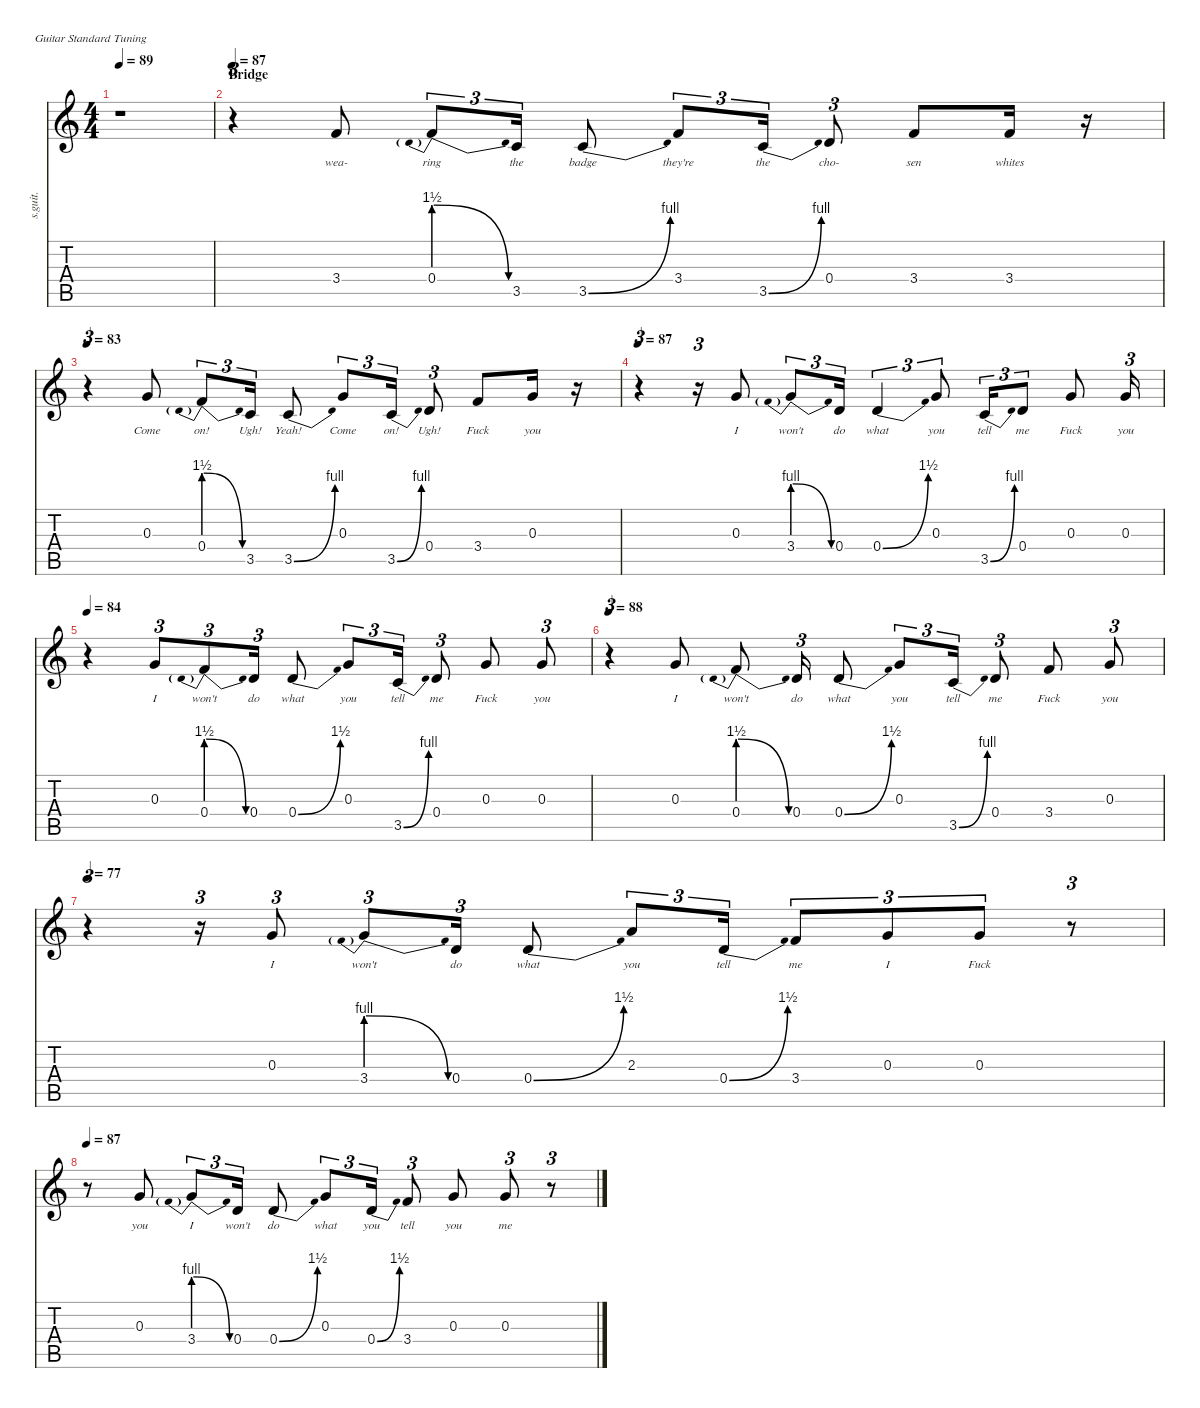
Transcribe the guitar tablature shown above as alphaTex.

\defaultSystemsLayout 4
\hideDynamics
\bracketExtendMode nobrackets
\track ("Zack de la Rocha - Vocals 1" "s.guit.") {instrument tenorsax}
\staff {score tabs}
\tuning (E4 B3 G3 D3 A2 E2)
\displaytranspose 12
\ts (4 4)
\tempo 89
\clef g2
\ks c
r.1{dy fff} |
\section ("" "Bridge")
\tempo 87
r.4{tu (3 2)} 3.4.8{lyrics (0 "wea-") lyrics (1 "") lyrics (2 "") lyrics (3 "") lyrics (4 "")} 0.4{be (prebendrelease 0 6 15 0)}.8{tu (3 2) lyrics (0 "ring") lyrics (1 "") lyrics (2 "") lyrics (3 "") lyrics (4 "")} 3.5.16{tu (3 2) lyrics (0 "the") lyrics (1 "") lyrics (2 "") lyrics (3 "") lyrics (4 "")} 3.5{be (bend 0 0 15 4)}.8{lyrics (0 "badge") lyrics (1 "") lyrics (2 "") lyrics (3 "") lyrics (4 "")} 3.4.8{tu (3 2) lyrics (0 "they're") lyrics (1 "") lyrics (2 "") lyrics (3 "") lyrics (4 "")} 3.5{be (bend 0 0 30 4)}.16{tu (3 2) lyrics (0 "the") lyrics (1 "") lyrics (2 "") lyrics (3 "") lyrics (4 "")} 0.4.8{tu (3 2) lyrics (0 "cho-") lyrics (1 "") lyrics (2 "") lyrics (3 "") lyrics (4 "")} 3.4.8{lyrics (0 "sen") lyrics (1 "") lyrics (2 "") lyrics (3 "") lyrics (4 "")} 3.4.16{lyrics (0 "whites") lyrics (1 "") lyrics (2 "") lyrics (3 "") lyrics (4 "")} r.16 |
\tempo 83
r.4{tu (3 2)} 0.3.8{lyrics (0 "Come") lyrics (1 "") lyrics (2 "") lyrics (3 "") lyrics (4 "")} 0.4{be (prebendrelease 0 6 15 0)}.8{tu (3 2) lyrics (0 "on!") lyrics (1 "") lyrics (2 "") lyrics (3 "") lyrics (4 "")} 3.5.16{tu (3 2) lyrics (0 "Ugh!") lyrics (1 "") lyrics (2 "") lyrics (3 "") lyrics (4 "")} 3.5{be (bend 0 0 15 4)}.8{lyrics (0 "Yeah!") lyrics (1 "") lyrics (2 "") lyrics (3 "") lyrics (4 "")} 0.3.8{tu (3 2) lyrics (0 "Come") lyrics (1 "") lyrics (2 "") lyrics (3 "") lyrics (4 "")} 3.5{be (bend 0 0 30 4)}.16{tu (3 2) lyrics (0 "on!") lyrics (1 "") lyrics (2 "") lyrics (3 "") lyrics (4 "")} 0.4.8{tu (3 2) lyrics (0 "Ugh!") lyrics (1 "") lyrics (2 "") lyrics (3 "") lyrics (4 "")} 3.4.8{lyrics (0 "Fuck") lyrics (1 "") lyrics (2 "") lyrics (3 "") lyrics (4 "")} 0.3.16{lyrics (0 "you") lyrics (1 "") lyrics (2 "") lyrics (3 "") lyrics (4 "")} r.16 |
\tempo 87
r.4{tu (3 2)} r.16{tu (3 2)} 0.3.8{lyrics (0 "I") lyrics (1 "") lyrics (2 "") lyrics (3 "") lyrics (4 "")} 3.4{be (prebendrelease 0 4 15 0)}.8{tu (3 2) lyrics (0 "won't") lyrics (1 "") lyrics (2 "") lyrics (3 "") lyrics (4 "")} 0.4.16{tu (3 2) lyrics (0 "do") lyrics (1 "") lyrics (2 "") lyrics (3 "") lyrics (4 "")} 0.4{be (bend 0 0 15 6)}.4{tu (3 2) lyrics (0 "what") lyrics (1 "") lyrics (2 "") lyrics (3 "") lyrics (4 "")} 0.3.8{tu (3 2) lyrics (0 "you") lyrics (1 "") lyrics (2 "") lyrics (3 "") lyrics (4 "")} 3.5{be (bend 0 0 30 4)}.16{tu (3 2) lyrics (0 "tell") lyrics (1 "") lyrics (2 "") lyrics (3 "") lyrics (4 "")} 0.4.8{tu (3 2) lyrics (0 "me") lyrics (1 "") lyrics (2 "") lyrics (3 "") lyrics (4 "")} 0.3.8{lyrics (0 "Fuck") lyrics (1 "") lyrics (2 "") lyrics (3 "") lyrics (4 "")} 0.3.16{tu (3 2) lyrics (0 "you") lyrics (1 "") lyrics (2 "") lyrics (3 "") lyrics (4 "")} |
\tempo 84
r.4 0.3.8{tu (3 2) lyrics (0 "I") lyrics (1 "") lyrics (2 "") lyrics (3 "") lyrics (4 "")} 0.4{be (prebendrelease 0 6 15 0)}.8{tu (3 2) lyrics (0 "won't") lyrics (1 "") lyrics (2 "") lyrics (3 "") lyrics (4 "")} 0.4.16{tu (3 2) lyrics (0 "do") lyrics (1 "") lyrics (2 "") lyrics (3 "") lyrics (4 "")} 0.4{be (bend 0 0 15 6)}.8{lyrics (0 "what") lyrics (1 "") lyrics (2 "") lyrics (3 "") lyrics (4 "")} 0.3.8{tu (3 2) lyrics (0 "you") lyrics (1 "") lyrics (2 "") lyrics (3 "") lyrics (4 "")} 3.5{be (bend 0 0 30 4)}.16{tu (3 2) lyrics (0 "tell") lyrics (1 "") lyrics (2 "") lyrics (3 "") lyrics (4 "")} 0.4.8{tu (3 2) lyrics (0 "me") lyrics (1 "") lyrics (2 "") lyrics (3 "") lyrics (4 "")} 0.3.8{lyrics (0 "Fuck") lyrics (1 "") lyrics (2 "") lyrics (3 "") lyrics (4 "")} 0.3.8{tu (3 2) lyrics (0 "you") lyrics (1 "") lyrics (2 "") lyrics (3 "") lyrics (4 "")} |
\tempo 88
r.4{tu (3 2)} 0.3.8{lyrics (0 "I") lyrics (1 "") lyrics (2 "") lyrics (3 "") lyrics (4 "")} 0.4{be (prebendrelease 0 6 15 0)}.8{lyrics (0 "won't") lyrics (1 "") lyrics (2 "") lyrics (3 "") lyrics (4 "")} 0.4.16{tu (3 2) lyrics (0 "do") lyrics (1 "") lyrics (2 "") lyrics (3 "") lyrics (4 "")} 0.4{be (bend 0 0 15 6)}.8{lyrics (0 "what") lyrics (1 "") lyrics (2 "") lyrics (3 "") lyrics (4 "")} 0.3.8{tu (3 2) lyrics (0 "you") lyrics (1 "") lyrics (2 "") lyrics (3 "") lyrics (4 "")} 3.5{be (bend 0 0 30 4)}.16{tu (3 2) lyrics (0 "tell") lyrics (1 "") lyrics (2 "") lyrics (3 "") lyrics (4 "")} 0.4.8{tu (3 2) lyrics (0 "me") lyrics (1 "") lyrics (2 "") lyrics (3 "") lyrics (4 "")} 3.4.8{lyrics (0 "Fuck") lyrics (1 "") lyrics (2 "") lyrics (3 "") lyrics (4 "")} 0.3.8{tu (3 2) lyrics (0 "you") lyrics (1 "") lyrics (2 "") lyrics (3 "") lyrics (4 "")} |
\tempo 77
r.4{tu (3 2)} r.16{tu (3 2)} 0.3.8{tu (3 2) lyrics (0 "I") lyrics (1 "") lyrics (2 "") lyrics (3 "") lyrics (4 "")} 3.4{be (prebendrelease 0 4 15 0)}.8{tu (3 2) lyrics (0 "won't") lyrics (1 "") lyrics (2 "") lyrics (3 "") lyrics (4 "")} 0.4.16{tu (3 2) lyrics (0 "do") lyrics (1 "") lyrics (2 "") lyrics (3 "") lyrics (4 "")} 0.4{be (bend 0 0 15 6)}.8{lyrics (0 "what") lyrics (1 "") lyrics (2 "") lyrics (3 "") lyrics (4 "")} 2.3.8{tu (3 2) lyrics (0 "you") lyrics (1 "") lyrics (2 "") lyrics (3 "") lyrics (4 "")} 0.4{be (bend 0 0 30 6)}.16{tu (3 2) lyrics (0 "tell") lyrics (1 "") lyrics (2 "") lyrics (3 "") lyrics (4 "")} 3.4.8{tu (3 2) lyrics (0 "me") lyrics (1 "") lyrics (2 "") lyrics (3 "") lyrics (4 "")} 0.3.8{tu (3 2) lyrics (0 "I") lyrics (1 "") lyrics (2 "") lyrics (3 "") lyrics (4 "")} 0.3.8{tu (3 2) lyrics (0 "Fuck") lyrics (1 "") lyrics (2 "") lyrics (3 "") lyrics (4 "")} r.8{tu (3 2)} |
\tempo 87
r.8 0.3.8{lyrics (0 "you") lyrics (1 "") lyrics (2 "") lyrics (3 "") lyrics (4 "")} 3.4{be (prebendrelease 0 4 15 0)}.8{tu (3 2) lyrics (0 "I") lyrics (1 "") lyrics (2 "") lyrics (3 "") lyrics (4 "")} 0.4.16{tu (3 2) lyrics (0 "won't") lyrics (1 "") lyrics (2 "") lyrics (3 "") lyrics (4 "")} 0.4{be (bend 0 0 15 6)}.8{lyrics (0 "do") lyrics (1 "") lyrics (2 "") lyrics (3 "") lyrics (4 "")} 0.3.8{tu (3 2) lyrics (0 "what") lyrics (1 "") lyrics (2 "") lyrics (3 "") lyrics (4 "")} 0.4{be (bend 0 0 30 6)}.16{tu (3 2) lyrics (0 "you") lyrics (1 "") lyrics (2 "") lyrics (3 "") lyrics (4 "")} 3.4.8{tu (3 2) lyrics (0 "tell") lyrics (1 "") lyrics (2 "") lyrics (3 "") lyrics (4 "")} 0.3.8{lyrics (0 "you") lyrics (1 "") lyrics (2 "") lyrics (3 "") lyrics (4 "")} 0.3.8{tu (3 2) lyrics (0 "me") lyrics (1 "") lyrics (2 "") lyrics (3 "") lyrics (4 "")} r.8{tu (3 2)}
